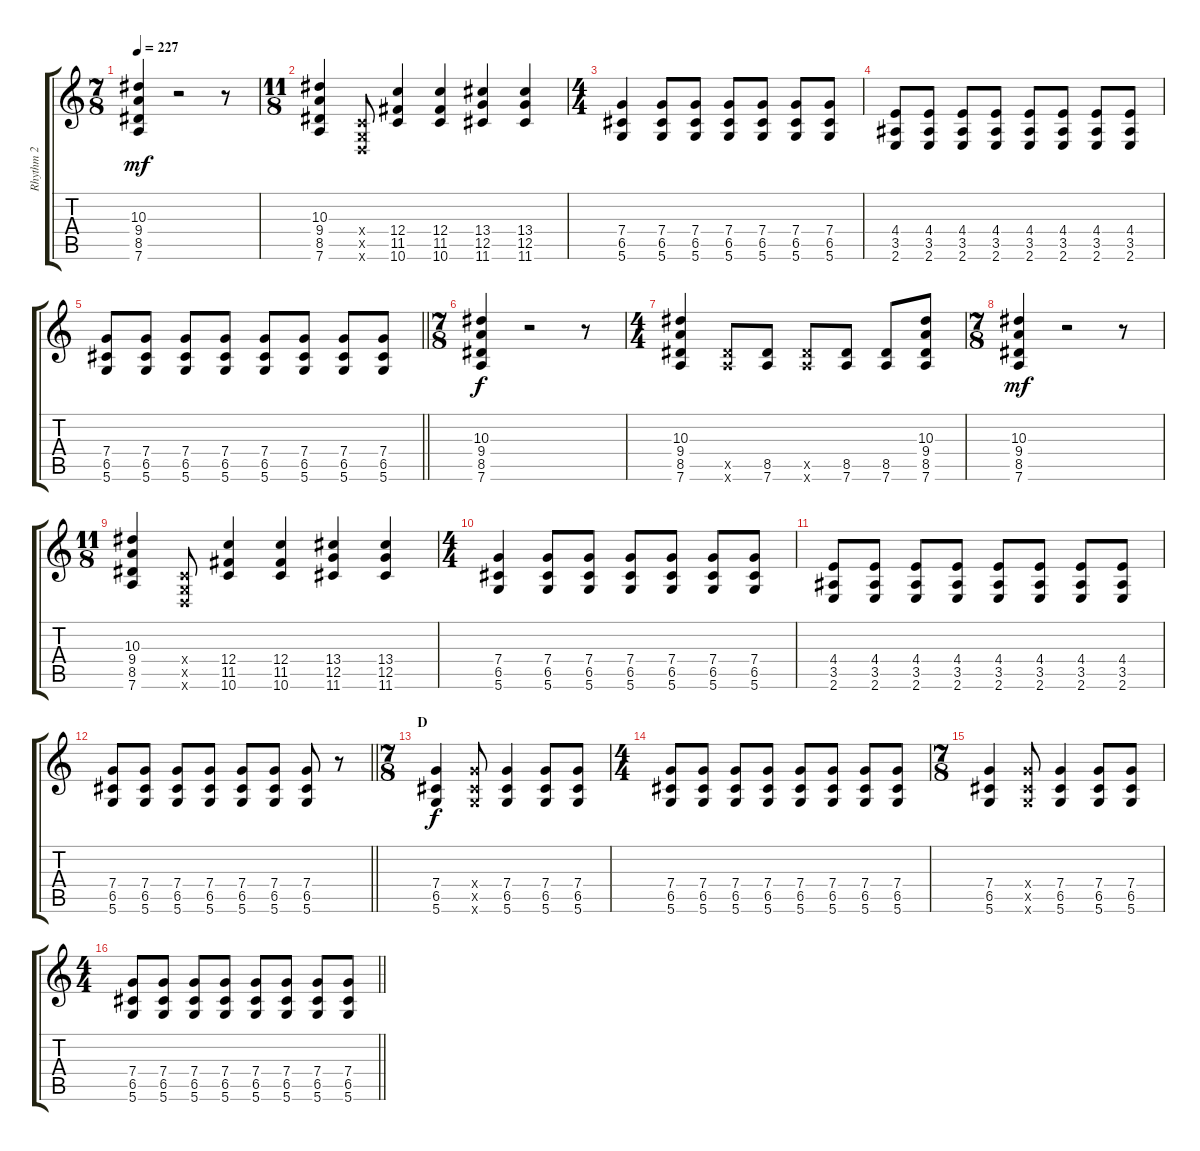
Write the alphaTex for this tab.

\track ("Rhythm 2" "Rhythm 2") {instrument distortionguitar}
\staff {score tabs}
\tuning (D4 A3 F3 C3 G2 D2) {hide}
\ts (7 8)
\tempo 227
\clef g2
\ks c
(10.3 9.4 8.5 7.6).4{dy mf} r.2 r.8 |
\ts (11 8)
(10.3 9.4 8.5 7.6).4 (0.4{x} 0.5{x} 0.6{x}).8 (12.4 11.5 10.6).4 (12.4 11.5 10.6).4 (13.4 12.5 11.6).4 (13.4 12.5 11.6).4 |
\ts (4 4)
(7.4 6.5 5.6).4 (7.4 6.5 5.6).8 (7.4 6.5 5.6).8 (7.4 6.5 5.6).8 (7.4 6.5 5.6).8 (7.4 6.5 5.6).8 (7.4 6.5 5.6).8 |
(4.4 3.5 2.6).8 (4.4 3.5 2.6).8 (4.4 3.5 2.6).8 (4.4 3.5 2.6).8 (4.4 3.5 2.6).8 (4.4 3.5 2.6).8 (4.4 3.5 2.6).8 (4.4 3.5 2.6).8 |
\barLineRight lightlight
(7.4 6.5 5.6).8 (7.4 6.5 5.6).8 (7.4 6.5 5.6).8 (7.4 6.5 5.6).8 (7.4 6.5 5.6).8 (7.4 6.5 5.6).8 (7.4 6.5 5.6).8 (7.4 6.5 5.6).8 |
\ts (7 8)
\section ("" "")
(10.3 9.4 8.5 7.6).4{dy f} r.2 r.8 |
\ts (4 4)
(10.3 9.4 8.5 7.6).4 (8.5{x} 7.6{x}).8 (8.5 7.6).8 (8.5{x} 7.6{x}).8 (8.5 7.6).8 (8.5 7.6).8 (10.3 9.4 8.5 7.6).8 |
\ts (7 8)
(10.3 9.4 8.5 7.6).4{dy mf} r.2 r.8 |
\ts (11 8)
(10.3 9.4 8.5 7.6).4 (0.4{x} 0.5{x} 0.6{x}).8 (12.4 11.5 10.6).4 (12.4 11.5 10.6).4 (13.4 12.5 11.6).4 (13.4 12.5 11.6).4 |
\ts (4 4)
(7.4 6.5 5.6).4 (7.4 6.5 5.6).8 (7.4 6.5 5.6).8 (7.4 6.5 5.6).8 (7.4 6.5 5.6).8 (7.4 6.5 5.6).8 (7.4 6.5 5.6).8 |
(4.4 3.5 2.6).8 (4.4 3.5 2.6).8 (4.4 3.5 2.6).8 (4.4 3.5 2.6).8 (4.4 3.5 2.6).8 (4.4 3.5 2.6).8 (4.4 3.5 2.6).8 (4.4 3.5 2.6).8 |
\barLineRight lightlight
(7.4 6.5 5.6).8 (7.4 6.5 5.6).8 (7.4 6.5 5.6).8 (7.4 6.5 5.6).8 (7.4 6.5 5.6).8 (7.4 6.5 5.6).8 (7.4 6.5 5.6).8 r.8 |
\ts (7 8)
\section ("" "D")
(7.4 6.5 5.6).4{dy f} (7.4{x} 6.5{x} 5.6{x}).8 (7.4 6.5 5.6).4 (7.4 6.5 5.6).8 (7.4 6.5 5.6).8 |
\ts (4 4)
(7.4 6.5 5.6).8 (7.4 6.5 5.6).8 (7.4 6.5 5.6).8 (7.4 6.5 5.6).8 (7.4 6.5 5.6).8 (7.4 6.5 5.6).8 (7.4 6.5 5.6).8 (7.4 6.5 5.6).8 |
\ts (7 8)
(7.4 6.5 5.6).4 (7.4{x} 6.5{x} 5.6{x}).8 (7.4 6.5 5.6).4 (7.4 6.5 5.6).8 (7.4 6.5 5.6).8 |
\ts (4 4)
\barLineRight lightlight
(7.4 6.5 5.6).8 (7.4 6.5 5.6).8 (7.4 6.5 5.6).8 (7.4 6.5 5.6).8 (7.4 6.5 5.6).8 (7.4 6.5 5.6).8 (7.4 6.5 5.6).8 (7.4 6.5 5.6).8
